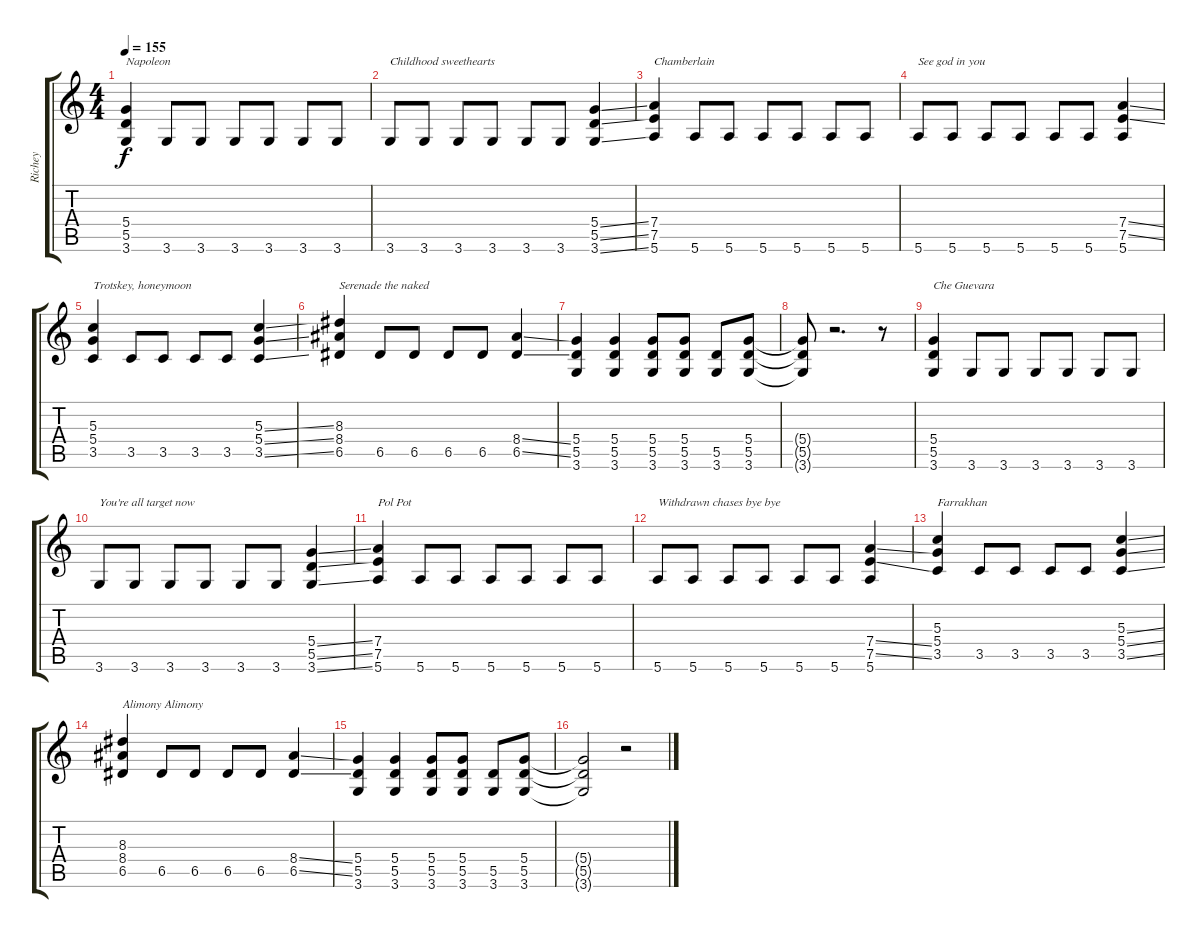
\track ("Richey" "Richey") {instrument overdrivenguitar}
\staff {score tabs}
\tuning (E4 B3 G3 D3 A2 E2) {hide}
\ts (4 4)
\tempo 155
\clef g2
\ks c
(5.4 5.5 3.6).4{txt "Napoleon" dy f} 3.6.8 3.6.8 3.6.8 3.6.8 3.6.8 3.6.8 |
3.6.8{txt "Childhood sweethearts"} 3.6.8 3.6.8 3.6.8 3.6.8 3.6.8 (5.4{ss} 5.5{ss} 3.6{ss}).4 |
(7.4 7.5 5.6).4{txt "Chamberlain"} 5.6.8 5.6.8 5.6.8 5.6.8 5.6.8 5.6.8 |
5.6.8{txt "See god in you"} 5.6.8 5.6.8 5.6.8 5.6.8 5.6.8 (7.4{ss} 7.5{ss} 5.6).4 |
(5.3 5.4 3.5).4{txt "Trotskey, honeymoon"} 3.5.8 3.5.8 3.5.8 3.5.8 (5.3{ss} 5.4{ss} 3.5{ss}).4 |
(8.3 8.4 6.5).4{txt "Serenade the naked"} 6.5.8 6.5.8 6.5.8 6.5.8 (8.4{ss} 6.5{ss}).4 |
(5.4 5.5 3.6).4 (5.4 5.5 3.6).4 (5.4 5.5 3.6).8 (5.4 5.5 3.6).8 (5.5 3.6).8 (5.4 5.5 3.6).8 |
(5.4{t} 5.5{t} 3.6{t}).8 r.2{d} r.8 |
(5.4 5.5 3.6).4{txt "Che Guevara"} 3.6.8 3.6.8 3.6.8 3.6.8 3.6.8 3.6.8 |
3.6.8{txt "You're all target now"} 3.6.8 3.6.8 3.6.8 3.6.8 3.6.8 (5.4{ss} 5.5{ss} 3.6{ss}).4 |
(7.4 7.5 5.6).4{txt "Pol Pot"} 5.6.8 5.6.8 5.6.8 5.6.8 5.6.8 5.6.8 |
5.6.8{txt "Withdrawn chases bye bye"} 5.6.8 5.6.8 5.6.8 5.6.8 5.6.8 (7.4{ss} 7.5{ss} 5.6).4 |
(5.3 5.4 3.5).4{txt "Farrakhan"} 3.5.8 3.5.8 3.5.8 3.5.8 (5.3{ss} 5.4{ss} 3.5{ss}).4 |
(8.3 8.4 6.5).4{txt "Alimony Alimony"} 6.5.8 6.5.8 6.5.8 6.5.8 (8.4{ss} 6.5{ss}).4 |
(5.4 5.5 3.6).4 (5.4 5.5 3.6).4 (5.4 5.5 3.6).8 (5.4 5.5 3.6).8 (5.5 3.6).8 (5.4 5.5 3.6).8 |
(5.4{t} 5.5{t} 3.6{t}).2 r.2
